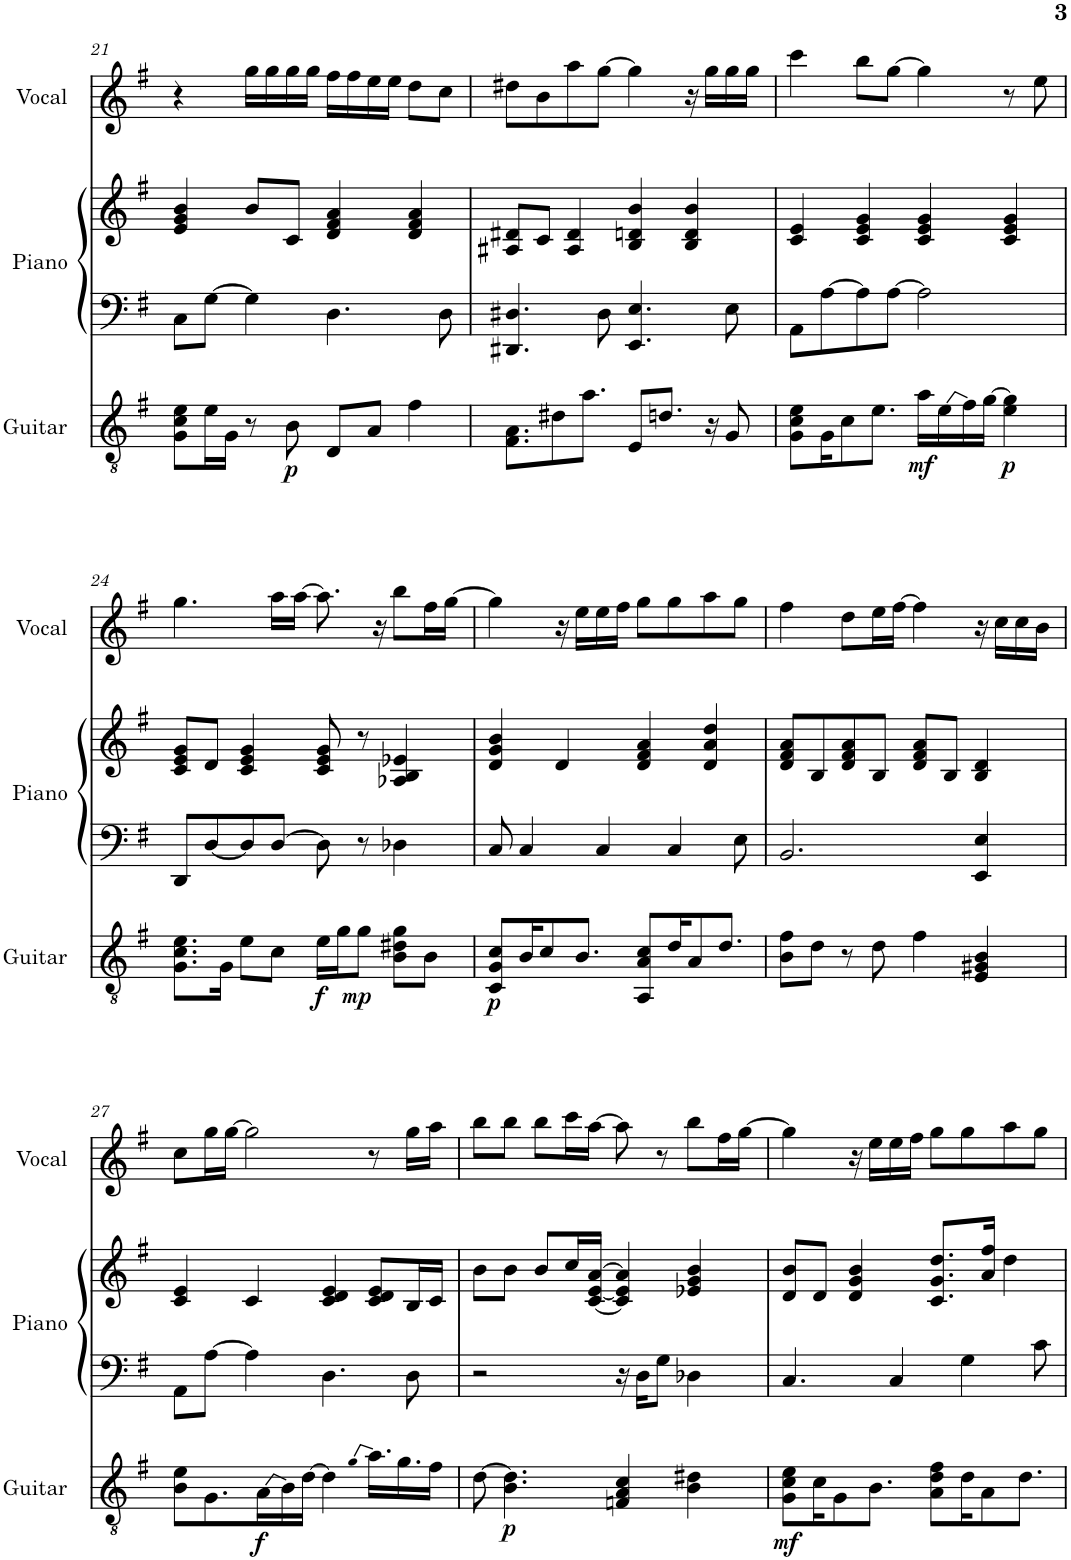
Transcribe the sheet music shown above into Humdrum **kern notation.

**kern	**dynam	**kern	**kern	**kern
*part3	*part3	*part2	*part2	*part1
*staff4	*staff4	*staff3	*staff2	*staff1
*I"Haruki (Guitar)	*	*I"Kazusa (Piano)	*	*I"Setsuna (Vocal)
*I'Guitar	*	*I'Piano	*	*I'Vocal
!!LO:PB:g=z
*clefGv2	*	*clefF4	*clefG2	*clefG2
*k[f#]	*	*k[f#]	*k[f#]	*k[f#]
*M4/4	*	*M4/4	*M4/4	*M4/4
=21	=21	=21	=21	=21
8G\ 8c\ 8e\L	.	8C\L	4e/ 4g/ 4b/	4r
16e\L	.	[8G\J	.	.
16G\JJ	.	.	.	.
8r	.	4G\]	8b/L	16gg\LL
.	.	.	.	16gg\
!	!LO:DY:b	!	!	!
8B\	p	.	8c/J	16gg\
.	.	.	.	16gg\JJ
8D/L	.	4.D\	4d/ 4f#/ 4a/	16ff#\LL
.	.	.	.	16ff#\
8A/J	.	.	.	16ee\
.	.	.	.	16ee\JJ
4f#\	.	.	4d/ 4f#/ 4a/	8dd\L
.	.	8D\	.	8cc\J
=22	=22	=22	=22	=22
8.F#\ 8.A\L	.	4.DD#X/ 4.D#X/	8A#X/ 8d#X/L	8dd#X\L
.	.	.	8c/J	8b\
8d#X\	.	.	.	.
.	.	.	4A#/ 4d#/	8aa\
8.a\J	.	.	.	.
.	.	8D#\	.	[8gg\J
8E/L	.	4.EE/ 4.E/	4B/ 4dn/ 4b/	4gg\]
8.dn/J	.	.	.	.
.	.	.	4B/ 4d/ 4b/	16r
16r	.	.	.	16gg\LL
8G/	.	8E\	.	16gg\
.	.	.	.	16gg\JJ
=23	=23	=23	=23	=23
8G\ 8c\ 8e\L	.	8AA\L	4c/ 4e/	4ccc\
16G\K	.	[8A\	.	.
8c\	.	.	.	.
.	.	8A\]	4c/ 4e/ 4g/	8bb\L
8.e\J	.	.	.	.
.	.	[8A\J	.	[8gg\J
!	!LO:DY:b	!	!	!
16a\LL	mf	2A\]	4c/ 4e/ 4g/	4gg\]
16e\	.	.	.	.
16f#\	.	.	.	.
[16g\JJ	.	.	.	.
!	!LO:DY:b	!	!	!
4e\ 4g\]	p	.	4c/ 4e/ 4g/	8r
.	.	.	.	8ee\
!!LO:LB:g=z
=24	=24	=24	=24	=24
8.G\ 8.c\ 8.e\L	.	8DD/L	8c/ 8e/ 8g/L	4.gg\
.	.	[8D/	8d/J	.
16G\Jk	.	.	.	.
8e\L	.	8D/]	4c/ 4e/ 4g/	.
8c\J	.	[8D/J	.	16aa\LL
.	.	.	.	[16aa\JJ
!	!LO:DY:b	!	!	!
16e\LL	f	8D\]	8c/ 8e/ 8g/	8.aa\]
16g\J	.	.	.	.
!	!LO:DY:b	!	!	!
8g\J	mp	8r	8r	.
.	.	.	.	16r
8B\ 8d#X\ 8g\L	.	4D-X\	4A-X/ 4B/ 4e-X/	8bb\L
8B\J	.	.	.	16ff#\L
.	.	.	.	[16gg\JJ
=25	=25	=25	=25	=25
!	!LO:DY:b	!	!	!
8C/ 8G/ 8c/L	p	8C/	4d/ 4g/ 4b/	4gg\]
16B/K	.	4C/	.	.
8c/	.	.	.	.
.	.	.	4d/	16r
8.B/J	.	.	.	16ee\LL
.	.	4C/	.	16ee\
.	.	.	.	16ff#\JJ
8AA/ 8A/ 8c/L	.	.	4d/ 4f#/ 4a/	8gg\L
16d/K	.	4C/	.	8gg\
8A/	.	.	.	.
.	.	.	4d/ 4a/ 4dd/	8aa\
8.d/J	.	.	.	.
.	.	8E\	.	8gg\J
=26	=26	=26	=26	=26
8B\ 8f#\L	.	2.BB/	8d/ 8f#/ 8a/L	4ff#\
8d\J	.	.	8B/	.
8r	.	.	8d/ 8f#/ 8a/	8dd\L
8d\	.	.	8B/J	16ee\L
.	.	.	.	[16ff#\JJ
4f#\	.	.	8d/ 8f#/ 8a/L	4ff#\]
.	.	.	8B/J	.
4E/ 4G#X/ 4B/	.	4EE/ 4E/	4B/ 4d/	16r
.	.	.	.	16cc\LL
.	.	.	.	16cc\
.	.	.	.	16b\JJ
!!LO:LB:g=z
=27	=27	=27	=27	=27
8B\ 8e\L	.	8AA\L	4c/ 4e/	8cc\L
8.G\	.	[8A\J	.	16gg\L
.	.	.	.	[16gg\JJ
.	.	4A\]	4c/	2gg\]
!	!LO:DY:b	!	!	!
16A\L	f	.	.	.
16B\	.	.	.	.
[16d\JJ	.	.	.	.
4d\]	.	4.D\	4c/ 4d/ 4e/	.
qg	.	.	.	.
16.a\LL	.	.	8c/ 8d/ 8e/L	8r
16.g\	.	.	.	.
.	.	8D\	16B/L	16gg\LL
16f#\JJ	.	.	16c/JJ	16aa\JJ
=28	=28	=28	=28	=28
[8d\	.	2r	8b\L	8bb\L
!	!LO:DY:b	!	!	!
4.B\ 4.d\]	p	.	8b\J	8bb\J
.	.	.	8b/L	8bb\L
.	.	.	16cc/L	16ccc\L
.	.	.	[16c/ [16e/ [16a/JJ	[16aa\JJ
4Fn/ 4A/ 4c/	.	16r	4c/] 4e/] 4a/]	8aa\]
.	.	16D\KL	.	.
.	.	8G\J	.	8r
4B\ 4d#X\	.	4D-X\	4e-X/ 4g/ 4b/	8bb\L
.	.	.	.	16ff#\L
.	.	.	.	[16gg\JJ
=29	=29	=29	=29	=29
!	!LO:DY:b	!	!	!
8G\ 8c\ 8e\L	mf	4.C/	8d/ 8b/L	4gg\]
16c\K	.	.	8d/J	.
8G\	.	.	.	.
.	.	.	4d/ 4g/ 4b/	16r
8.B\J	.	.	.	16ee\LL
.	.	4C/	.	16ee\
.	.	.	.	16ff#\JJ
8A\ 8d\ 8f#\L	.	.	8.c/ 8.g/ 8.dd/L	8gg\L
16d\K	.	4G\	.	8gg\
8A\	.	.	16a/ 16ff#/Jk	.
.	.	.	4dd\	8aa\
8.d\J	.	.	.	.
.	.	8c\	.	8gg\J
=	=	=	=	=
*-	*-	*-	*-	*-
